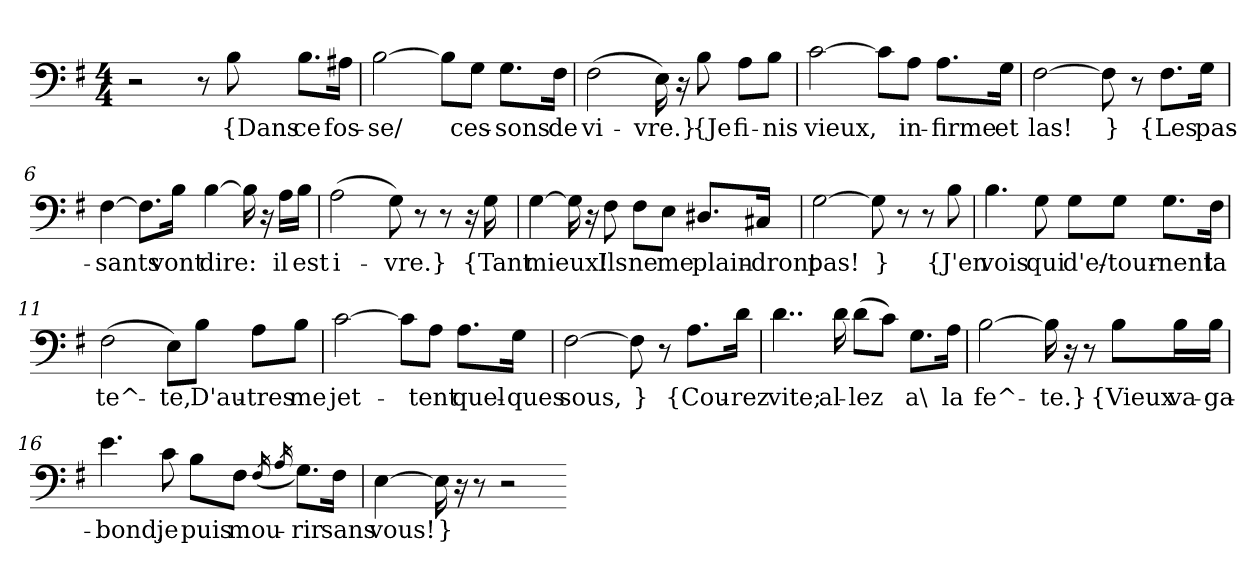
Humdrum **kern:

**kern	**text
*part1	*part1
*staff1	*staff1
*clefF4	*
*k[f#]	*
*M4/4	*
=1	=1
2r	.
8r	.
8B	{Dans
8.B\L	ce
16A#X\Jk	fos-
=2	=2
[2B	-se/
8B\L]	.
8G\J	ces-
8.G\L	-sons
16F#\Jk	de
=3	=3
(2F#	vi-
16E)	-vre.}
16r	.
8B	{Je
8A\L	fi-
8B\J	-nis
=4	=4
[2c	vieux,
8c\L]	.
8A\J	in-
8.A\L	-firme
16G\Jk	et
=5	=5
[2F#	las!
8F#]	}
8r	.
8.F#\L	{Les
16G\Jk	pas-
=6	=6
[4F#	-sants
8.F#\L]	.
16B\Jk	vont
[4B	dire:
16B]	.
16r	.
16A\LL	il
16B\JJ	est
=7	=7
(2A	i-
8G)	-vre.}
8r	.
8r	.
16r	.
16G	{Tant
=8	=8
[4G	mieux!
16G]	.
16r	.
8F#	Ils
8F#\L	ne
8E\J	me
8.D#X/L	plain-
16C#X/Jk	-dront
=9	=9
[2G	pas!
8G]	}
8r	.
8r	.
8B	{J'en
=10	=10
4.B	vois
8G	qui
8G\L	d'e/-
8G\J	-tour-
8.G\L	-nent
16F#\Jk	la
=11	=11
(2F#	te^-
8E\L)	-te,
8B\J	D'au-
8A\L	-tres
8B\J	me
=12	=12
[2c	jet-
8c\L]	.
8A\J	-tent
8.A\L	quel-
16G\Jk	-ques
=13	=13
[2F#	sous,
8F#]	}
8r	.
8.A\L	{Cou-
16d\Jk	-rez
=14	=14
4..d	vite;
16d	al-
(8d\L	-lez
8c\J)	.
8.G\L	a\
16A\Jk	la
=15	=15
[2B	fe^-
16B]	-te.}
16r	.
8r	.
8B\L	{Vieux
16B\L	va-
16B\JJ	-ga-
=16	=16
4.e	-bond,
8c	je
8B\L	puis
8F#\J	mou-
(16qF#	.
16qA	.
8.G\L)	-rir
16F#\Jk	sans
=17	=17
[4E	vous!
16E]	}
16r	.
8r	.
2r	.
=-	=-
*-	*-
